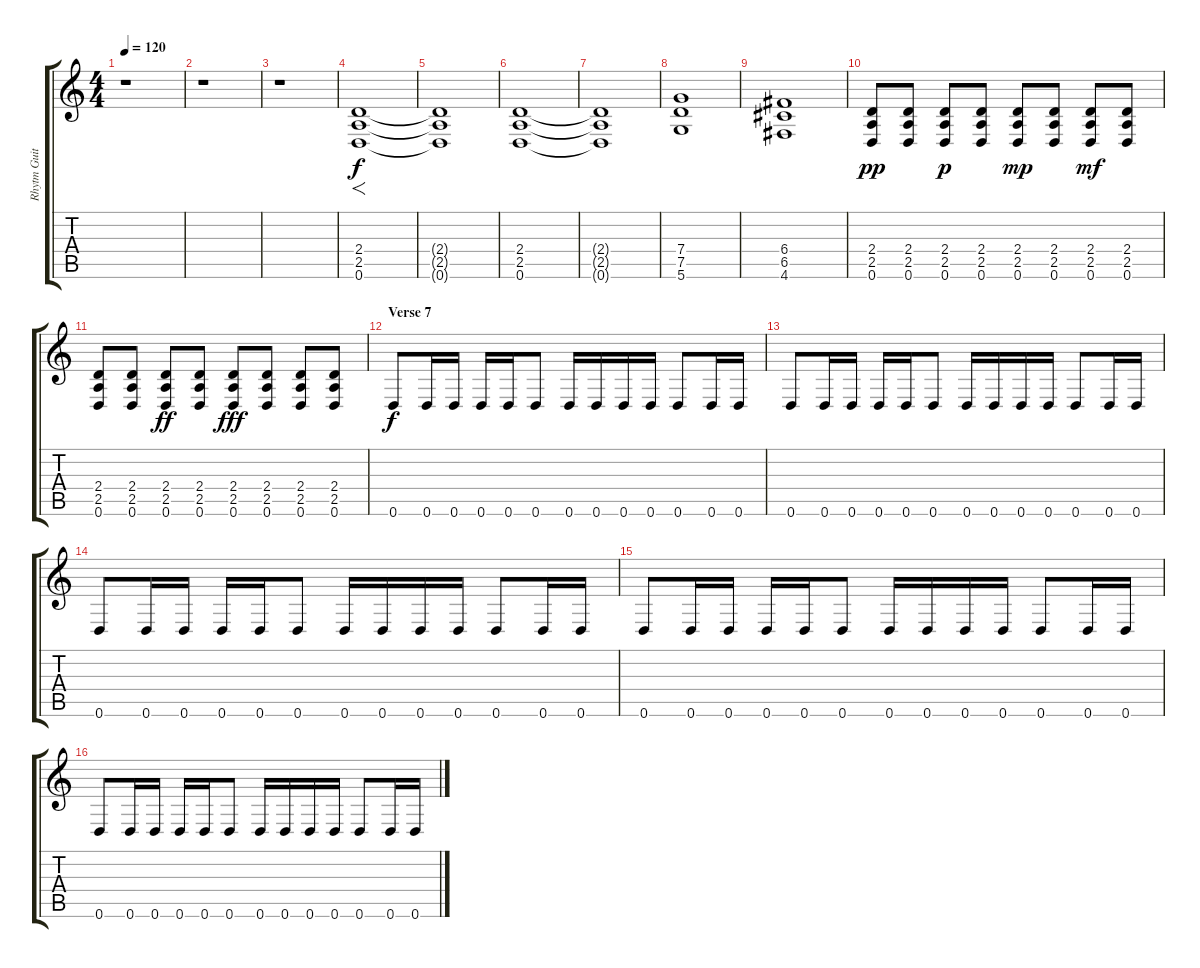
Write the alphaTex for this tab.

\track ("Rhytm Guitar" "Rhytm Guit") {instrument distortionguitar}
\staff {score tabs}
\tuning (D4 A3 F3 C3 G2 D2) {hide}
\ts (4 4)
\tempo 120
\clef g2
\ks c
r.1{dy f} |
r.1 |
r.1 |
(2.4 2.5 0.6).1{f volume 13} |
(2.4{t} 2.5{t} 0.6{t}).1 |
(2.4 2.5 0.6).1{volume 13} |
(2.4{t} 2.5{t} 0.6{t}).1 |
(7.4 7.5 5.6).1 |
(6.4 6.5 4.6).1 |
(2.4 2.5 0.6).8{dy pp} (2.4 2.5 0.6).8 (2.4 2.5 0.6).8{dy p} (2.4 2.5 0.6).8 (2.4 2.5 0.6).8{dy mp} (2.4 2.5 0.6).8 (2.4 2.5 0.6).8{dy mf} (2.4 2.5 0.6).8 |
(2.4 2.5 0.6).8 (2.4 2.5 0.6).8 (2.4 2.5 0.6).8{dy ff} (2.4 2.5 0.6).8 (2.4 2.5 0.6).8{dy fff} (2.4 2.5 0.6).8 (2.4 2.5 0.6).8 (2.4 2.5 0.6).8 |
\section ("" "Verse 7")
0.6.8{dy f} 0.6.16 0.6.16 0.6.16 0.6.16 0.6.8 0.6.16 0.6.16 0.6.16 0.6.16 0.6.8 0.6.16 0.6.16 |
0.6.8 0.6.16 0.6.16 0.6.16 0.6.16 0.6.8 0.6.16 0.6.16 0.6.16 0.6.16 0.6.8 0.6.16 0.6.16 |
0.6.8 0.6.16 0.6.16 0.6.16 0.6.16 0.6.8 0.6.16 0.6.16 0.6.16 0.6.16 0.6.8 0.6.16 0.6.16 |
0.6.8 0.6.16 0.6.16 0.6.16 0.6.16 0.6.8 0.6.16 0.6.16 0.6.16 0.6.16 0.6.8 0.6.16 0.6.16 |
0.6.8 0.6.16 0.6.16 0.6.16 0.6.16 0.6.8 0.6.16 0.6.16 0.6.16 0.6.16 0.6.8 0.6.16 0.6.16
